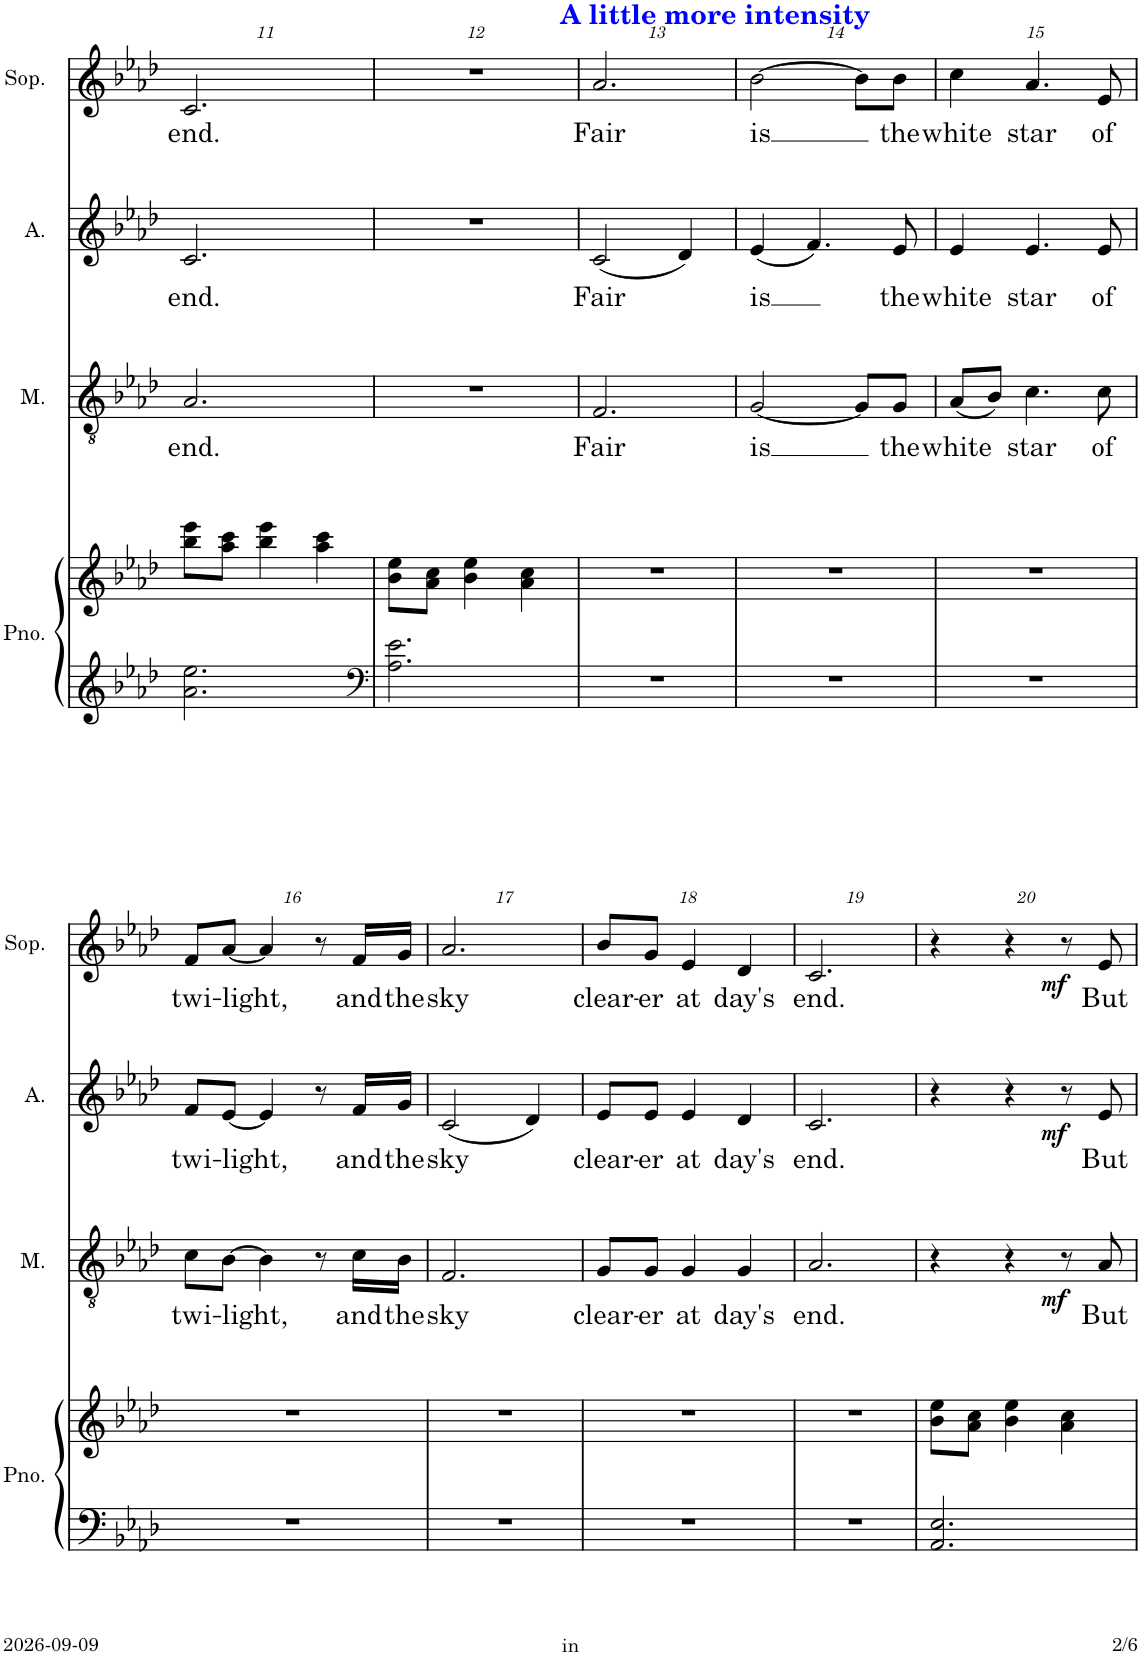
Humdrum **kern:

**kern	**kern	**kern	**text	**dynam	**kern	**text	**dynam	**kern	**text	**dynam
*part4	*part4	*part3	*part3	*part3	*part2	*part2	*part2	*part1	*part1	*part1
*staff5	*staff4	*staff3	*staff3	*staff3	*staff2	*staff2	*staff2	*staff1	*staff1	*staff1
*I"Piano	*	*I"Mannen	*	*	*I"Alt	*	*	*I"Sopraan	*	*
*I'Pno.	*	*I'M.	*	*	*I'A.	*	*	*I'Sop.	*	*
!!LO:PB:g=z
*clefG2	*clefG2	*clefGv2	*	*	*clefG2	*	*	*clefG2	*	*
*k[b-e-a-d-]	*k[b-e-a-d-]	*k[b-e-a-d-]	*	*	*k[b-e-a-d-]	*	*	*k[b-e-a-d-]	*	*
*M3/4	*M3/4	*M3/4	*	*	*M3/4	*	*	*M3/4	*	*
=11	=11	=11	=11	=11	=11	=11	=11	=11	=11	=11
!	!	!	!LO:LY:b	!	!	!LO:LY:b	!	!	!LO:LY:b	!
2.a-\ 2.ee-\	8bb-\ 8eee-\L	2.A-/	end.	.	2.c/	end.	.	2.c/	end.	.
.	8aa-\ 8ccc\J	.	.	.	.	.	.	.	.	.
.	4bb-\ 4eee-\	.	.	.	.	.	.	.	.	.
.	4aa-\ 4ccc\	.	.	.	.	.	.	.	.	.
=12	=12	=12	=12	=12	=12	=12	=12	=12	=12	=12
*clefF4	*	*	*	*	*	*	*	*	*	*
2.A-\ 2.e-\	8b-\ 8ee-\L	2.r	.	.	2.r	.	.	2.r	.	.
.	8a-\ 8cc\J	.	.	.	.	.	.	.	.	.
.	4b-\ 4ee-\	.	.	.	.	.	.	.	.	.
.	4a-\ 4cc\	.	.	.	.	.	.	.	.	.
=13	=13	=13	=13	=13	=13	=13	=13	=13	=13	=13
!	!	!	!	!	!	!	!	!LO:TX:a:B:color=#0000FF:t=A little more intensity	!	!
!	!	!	!LO:LY:b	!	!	!LO:LY:b	!	!	!LO:LY:b	!
2.r	2.r	2.F/	Fair	.	(2c/	Fair	.	2.a-/	Fair	.
.	.	.	.	.	4d-/)	.	.	.	.	.
=14	=14	=14	=14	=14	=14	=14	=14	=14	=14	=14
!	!	!	!LO:LY:b	!	!	!LO:LY:b	!	!	!LO:LY:b	!
2.r	2.r	[2G/	is	.	(4e-/	is	.	[2b-\	is	.
.	.	.	.	.	4.f/)	.	.	.	.	.
.	.	8G/L]	.	.	.	.	.	8b-\L]	.	.
!	!	!	!LO:LY:b	!	!	!LO:LY:b	!	!	!LO:LY:b	!
.	.	8G/J	the	.	8e-/	the	.	8b-\J	the	.
=15	=15	=15	=15	=15	=15	=15	=15	=15	=15	=15
!	!	!	!LO:LY:b	!	!	!LO:LY:b	!	!	!LO:LY:b	!
2.r	2.r	(8A-/L	white	.	4e-/	white	.	4cc\	white	.
.	.	8B-/J)	.	.	.	.	.	.	.	.
!	!	!	!LO:LY:b	!	!	!LO:LY:b	!	!	!LO:LY:b	!
.	.	4.c\	star	.	4.e-/	star	.	4.a-/	star	.
!	!	!	!LO:LY:b	!	!	!LO:LY:b	!	!	!LO:LY:b	!
.	.	8c\	of	.	8e-/	of	.	8e-/	of	.
!!LO:LB:g=z
=16	=16	=16	=16	=16	=16	=16	=16	=16	=16	=16
!	!	!	!LO:LY:b	!	!	!LO:LY:b	!	!	!LO:LY:b	!
2.r	2.r	8c\L	twi-	.	8f/L	twi-	.	8f/L	twi-	.
!	!	!	!LO:LY:b	!	!	!LO:LY:b	!	!	!LO:LY:b	!
.	.	[8B-\J	-light,	.	[8e-/J	-light,	.	[8a-/J	-light,	.
.	.	4B-\]	.	.	4e-/]	.	.	4a-/]	.	.
.	.	8r	.	.	8r	.	.	8r	.	.
!	!	!	!LO:LY:b	!	!	!LO:LY:b	!	!	!LO:LY:b	!
.	.	16c\LL	and	.	16f/LL	and	.	16f/LL	and	.
!	!	!	!LO:LY:b	!	!	!LO:LY:b	!	!	!LO:LY:b	!
.	.	16B-\JJ	the	.	16g/JJ	the	.	16g/JJ	the	.
=17	=17	=17	=17	=17	=17	=17	=17	=17	=17	=17
!	!	!	!LO:LY:b	!	!	!LO:LY:b	!	!	!LO:LY:b	!
2.r	2.r	2.F/	sky	.	(2c/	sky	.	2.a-/	sky	.
.	.	.	.	.	4d-/)	.	.	.	.	.
=18	=18	=18	=18	=18	=18	=18	=18	=18	=18	=18
!	!	!	!LO:LY:b	!	!	!LO:LY:b	!	!	!LO:LY:b	!
2.r	2.r	8G/L	clear-	.	8e-/L	clear-	.	8b-/L	clear-	.
!	!	!	!LO:LY:b	!	!	!LO:LY:b	!	!	!LO:LY:b	!
.	.	8G/J	-er	.	8e-/J	-er	.	8g/J	-er	.
!	!	!	!LO:LY:b	!	!	!LO:LY:b	!	!	!LO:LY:b	!
.	.	4G/	at	.	4e-/	at	.	4e-/	at	.
!	!	!	!LO:LY:b	!	!	!LO:LY:b	!	!	!LO:LY:b	!
.	.	4G/	day's	.	4d-/	day's	.	4d-/	day's	.
=19	=19	=19	=19	=19	=19	=19	=19	=19	=19	=19
!	!	!	!LO:LY:b	!	!	!LO:LY:b	!	!	!LO:LY:b	!
2.r	2.r	2.A-/	end.	.	2.c/	end.	.	2.c/	end.	.
=20	=20	=20	=20	=20	=20	=20	=20	=20	=20	=20
2.AA-/ 2.E-/	8b-\ 8ee-\L	4r	.	.	4r	.	.	4r	.	.
.	8a-\ 8cc\J	.	.	.	.	.	.	.	.	.
.	4b-\ 4ee-\	4r	.	.	4r	.	.	4r	.	.
.	4a-\ 4cc\	8r	.	.	8r	.	.	8r	.	.
!	!	!	!LO:LY:b	!LO:DY:b	!	!LO:LY:b	!LO:DY:b	!	!LO:LY:b	!LO:DY:b
.	.	8A-/	But	mf	8e-/	But	mf	8e-/	But	mf
=	=	=	=	=	=	=	=	=	=	=
*-	*-	*-	*-	*-	*-	*-	*-	*-	*-	*-
